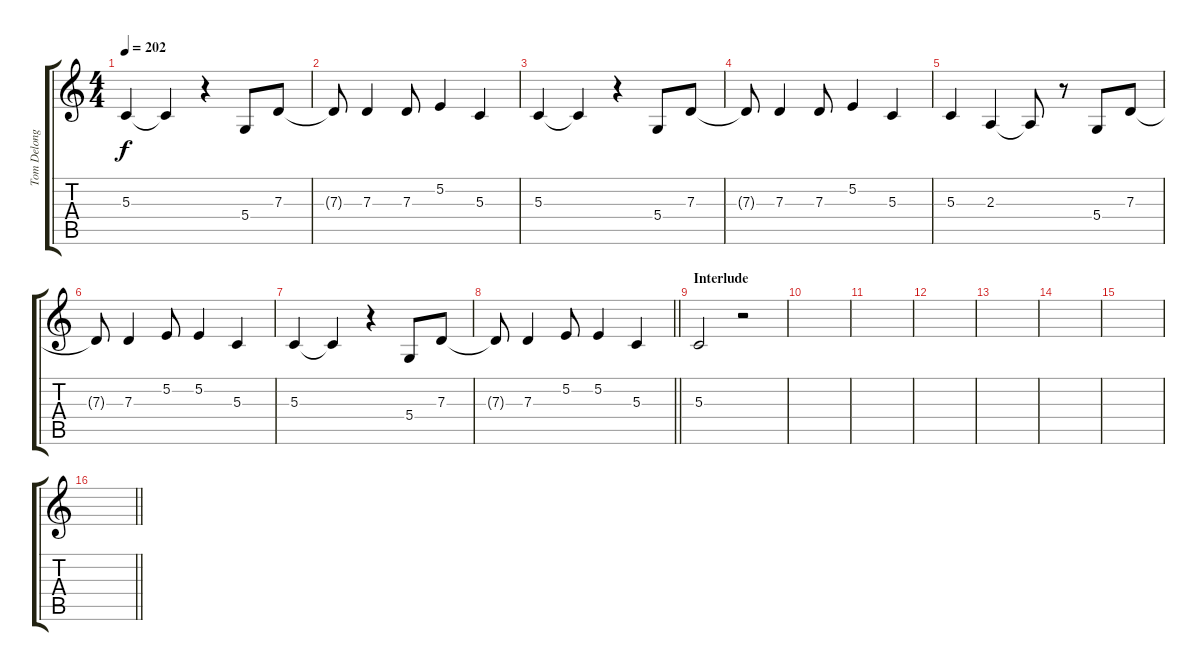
\track ("Tom Delonge - Vocals" "Tom Delong") {instrument altosax}
\staff {score tabs}
\tuning (E4 B3 G3 D3 A2 E2) {hide}
\ts (4 4)
\tempo 202
\clef g2
\ks c
5.3.4{dy f} 5.3{t}.4 r.4 5.4.8 7.3.8 |
7.3{t}.8 7.3.4 7.3.8 5.2.4 5.3.4 |
5.3.4 5.3{t}.4 r.4 5.4.8 7.3.8 |
7.3{t}.8 7.3.4 7.3.8 5.2.4 5.3.4 |
5.3.4 2.3.4 2.3{t}.8 r.8 5.4.8 7.3.8 |
7.3{t}.8 7.3.4 5.2.8 5.2.4 5.3.4 |
5.3.4 5.3{t}.4 r.4 5.4.8 7.3.8 |
\barLineRight lightlight
7.3{t}.8 7.3.4 5.2.8 5.2.4 5.3.4 |
\section ("" "Interlude")
5.3.2 r.2 |
|
|
|
|
|
|
\barLineRight lightlight
